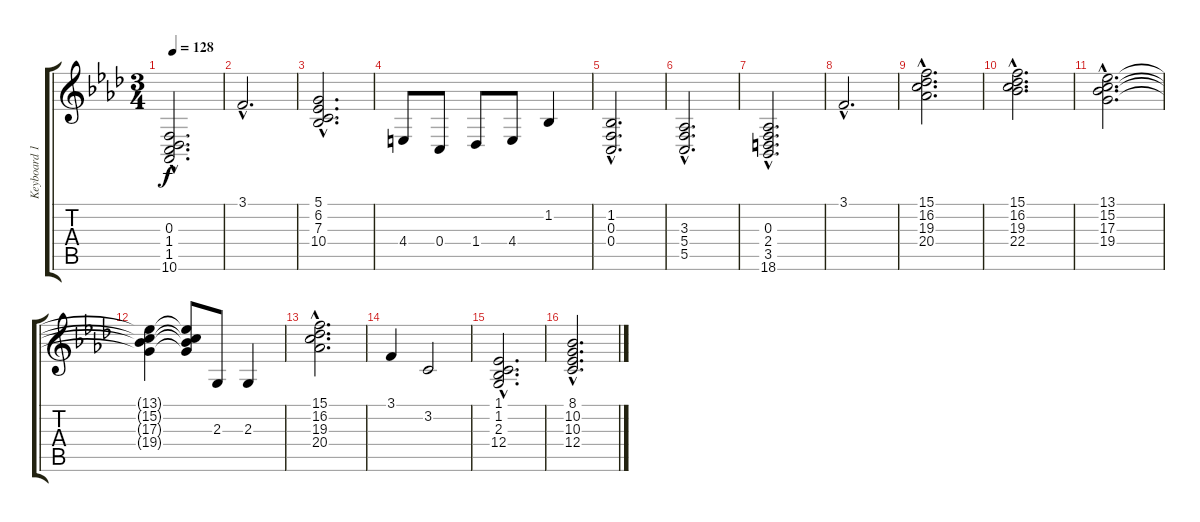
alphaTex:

\track ("Keyboard 1" "Keyboard 1") {instrument flute}
\staff {score tabs}
\tuning (D4 A3 F3 C3 G2 D2) {hide}
\ts (3 4)
\tempo 128
\clef g2
\ks fminor
(0.3{hac} 1.4{hac} 1.5{hac} 10.6{hac}).2{d dy f} |
3.1{hac}.2{d} |
(5.1{hac} 6.2{hac} 7.3{hac} 10.4{hac}).2{d} |
4.4.8 0.4.8 1.4.8 4.4.8 1.2.4 |
(1.2{hac} 0.3{hac} 0.4{hac}).2{d} |
(3.3{hac} 5.4{hac} 5.5{hac}).2{d} |
(0.3{hac} 2.4{hac} 3.5{hac} 18.6{hac}).2{d} |
3.1{hac}.2{d} |
(15.1{hac} 16.2{hac} 19.3{hac} 20.4{hac}).2{d} |
(15.1{hac} 16.2{hac} 19.3{hac} 22.4{hac}).2{d} |
(13.1{hac} 15.2{hac} 17.3{hac} 19.4{hac}).2{d} |
(13.1{t} 15.2{t} 17.3{t} 19.4{t}).4 (13.1{t} 15.2{t} 17.3{t} 19.4{t}).8 2.3.8 2.3.4 |
(15.1{hac} 16.2{hac} 19.3{hac} 20.4{hac}).2{d} |
3.1.4 3.2.2 |
(1.1{hac} 1.2{hac} 2.3{hac} 12.4{hac}).2{d} |
(8.1{hac} 10.2{hac} 10.3{hac} 12.4{hac}).2{d}
